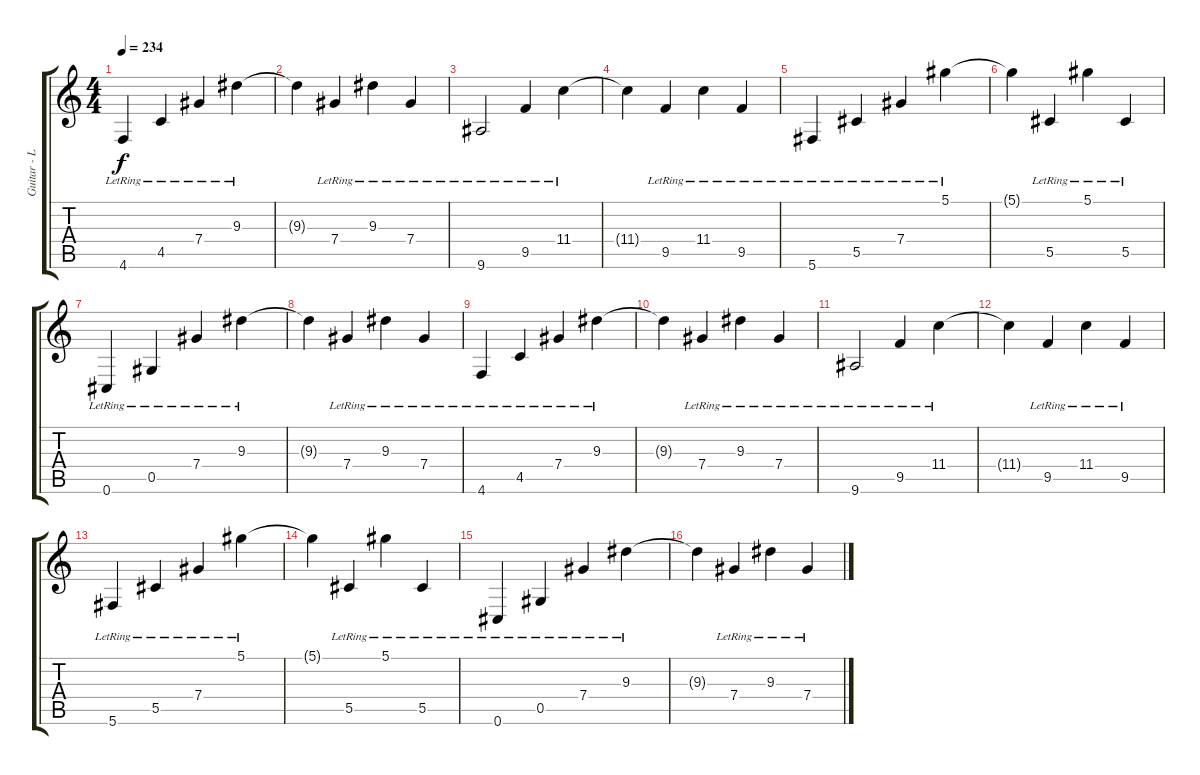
\track ("Guitar - Left" "Guitar - L") {instrument distortionguitar}
\staff {score tabs}
\tuning (Eb4 Bb3 Gb3 Db3 Ab2 Db2) {hide}
\ts (4 4)
\tempo 234
\clef g2
\ks c
4.6{lr}.4{dy f} 4.5{lr}.4 7.4{lr}.4 9.3{lr}.4 |
9.3{t}.4 7.4{lr}.4 9.3{lr}.4 7.4{lr}.4 |
9.6{lr}.2 9.5{lr}.4 11.4{lr}.4 |
11.4{t}.4 9.5{lr}.4 11.4{lr}.4 9.5{lr}.4 |
5.6{lr}.4 5.5{lr}.4 7.4{lr}.4 5.1{lr}.4 |
5.1{t}.4 5.5{lr}.4 5.1{lr}.4 5.5{lr}.4 |
0.6{lr}.4 0.5{lr}.4 7.4{lr}.4 9.3{lr}.4 |
9.3{t}.4 7.4{lr}.4 9.3{lr}.4 7.4{lr}.4 |
4.6{lr}.4 4.5{lr}.4 7.4{lr}.4 9.3{lr}.4 |
9.3{t}.4 7.4{lr}.4 9.3{lr}.4 7.4{lr}.4 |
9.6{lr}.2 9.5{lr}.4 11.4{lr}.4 |
11.4{t}.4 9.5{lr}.4 11.4{lr}.4 9.5{lr}.4 |
5.6{lr}.4 5.5{lr}.4 7.4{lr}.4 5.1{lr}.4 |
5.1{t}.4 5.5{lr}.4 5.1{lr}.4 5.5{lr}.4 |
0.6{lr}.4 0.5{lr}.4 7.4{lr}.4 9.3{lr}.4 |
9.3{t}.4 7.4{lr}.4 9.3{lr}.4 7.4{lr}.4
